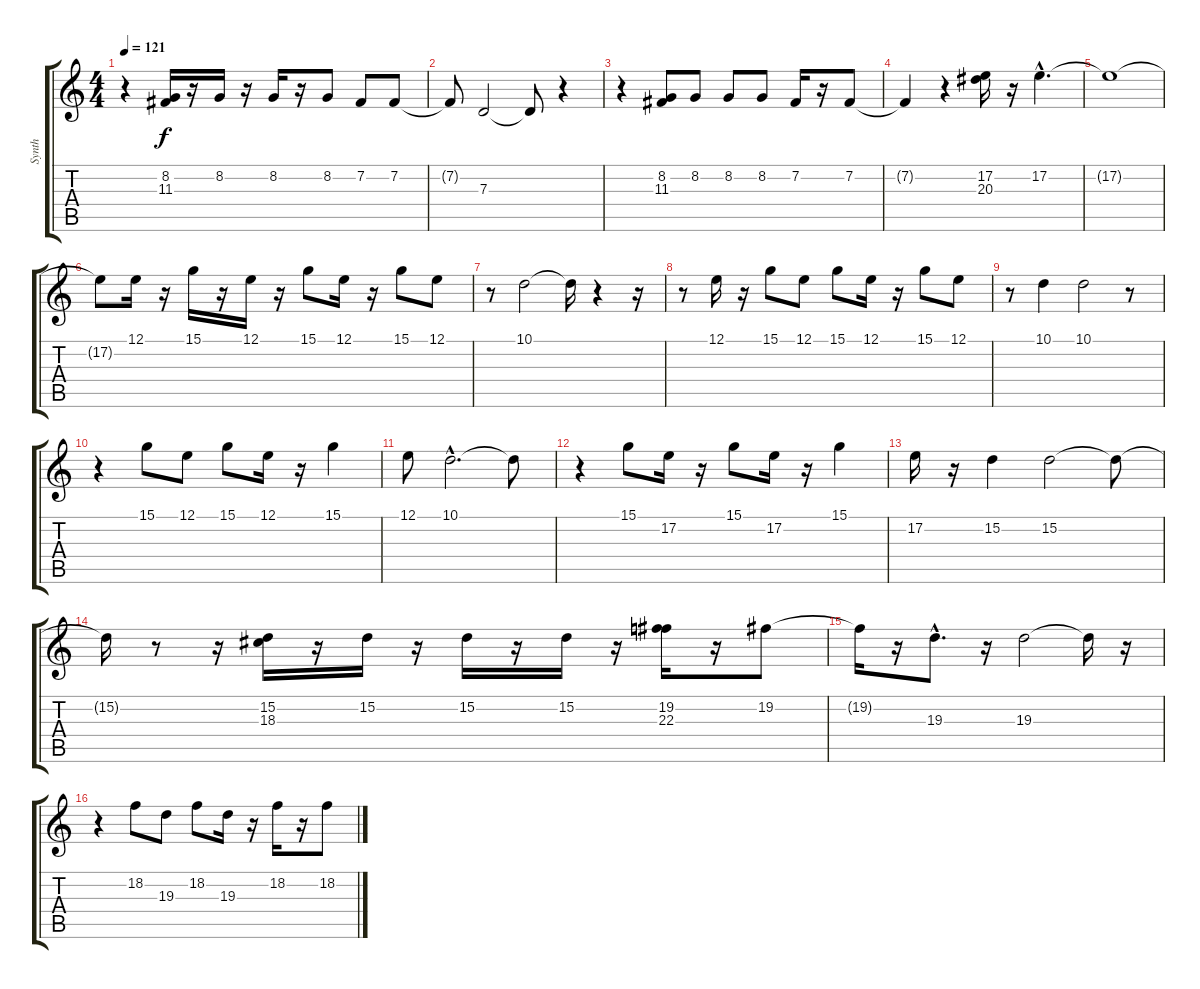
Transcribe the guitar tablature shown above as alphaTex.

\track ("Synth" "Synth") {instrument timpani}
\staff {score tabs}
\tuning (E4 B3 G3 D3 A2 E2) {hide}
\ts (4 4)
\tempo 121
\clef g2
\ks c
r.4{dy f} (8.2 11.3).16 r.16 8.2.16 r.16 8.2.16 r.16 8.2.8 7.2.8 7.2.8 |
7.2{t}.8 7.3.2 7.3{t}.8 r.4 |
r.4 (8.2 11.3).8 8.2.8 8.2.8 8.2.8 7.2.16 r.16 7.2.8 |
7.2{t}.4 r.4 (17.2 20.3).16 r.16 17.2{hac}.4{d} |
17.2{t}.1 |
17.2{t}.8 12.1.16 r.16 15.1.16 r.16 12.1.16 r.16 15.1.8 12.1.16 r.16 15.1.8 12.1.8 |
r.8 10.1.2 10.1{t}.16 r.4 r.16 |
r.8 12.1.16 r.16 15.1.8 12.1.8 15.1.8 12.1.16 r.16 15.1.8 12.1.8 |
r.8 10.1.4 10.1.2 r.8 |
r.4 15.1.8 12.1.8 15.1.8 12.1.16 r.16 15.1.4 |
12.1.8 10.1{hac}.2{d} 10.1{t}.8 |
r.4 15.1.8 17.2.16 r.16 15.1.8 17.2.16 r.16 15.1.4 |
17.2.16 r.16 15.2.4 15.2.2 15.2{t}.8 |
15.2{t}.16 r.8 r.16 (15.2 18.3).16 r.16 15.2.16 r.16 15.2.16 r.16 15.2.16 r.16 (19.2 22.3).16 r.16 19.2.8 |
19.2{t}.16 r.16 19.3{hac}.8{d} r.16 19.3.2 19.3{t}.16 r.16 |
r.4 18.2.8 19.3.8 18.2.8 19.3.16 r.16 18.2.16 r.16 18.2.8
